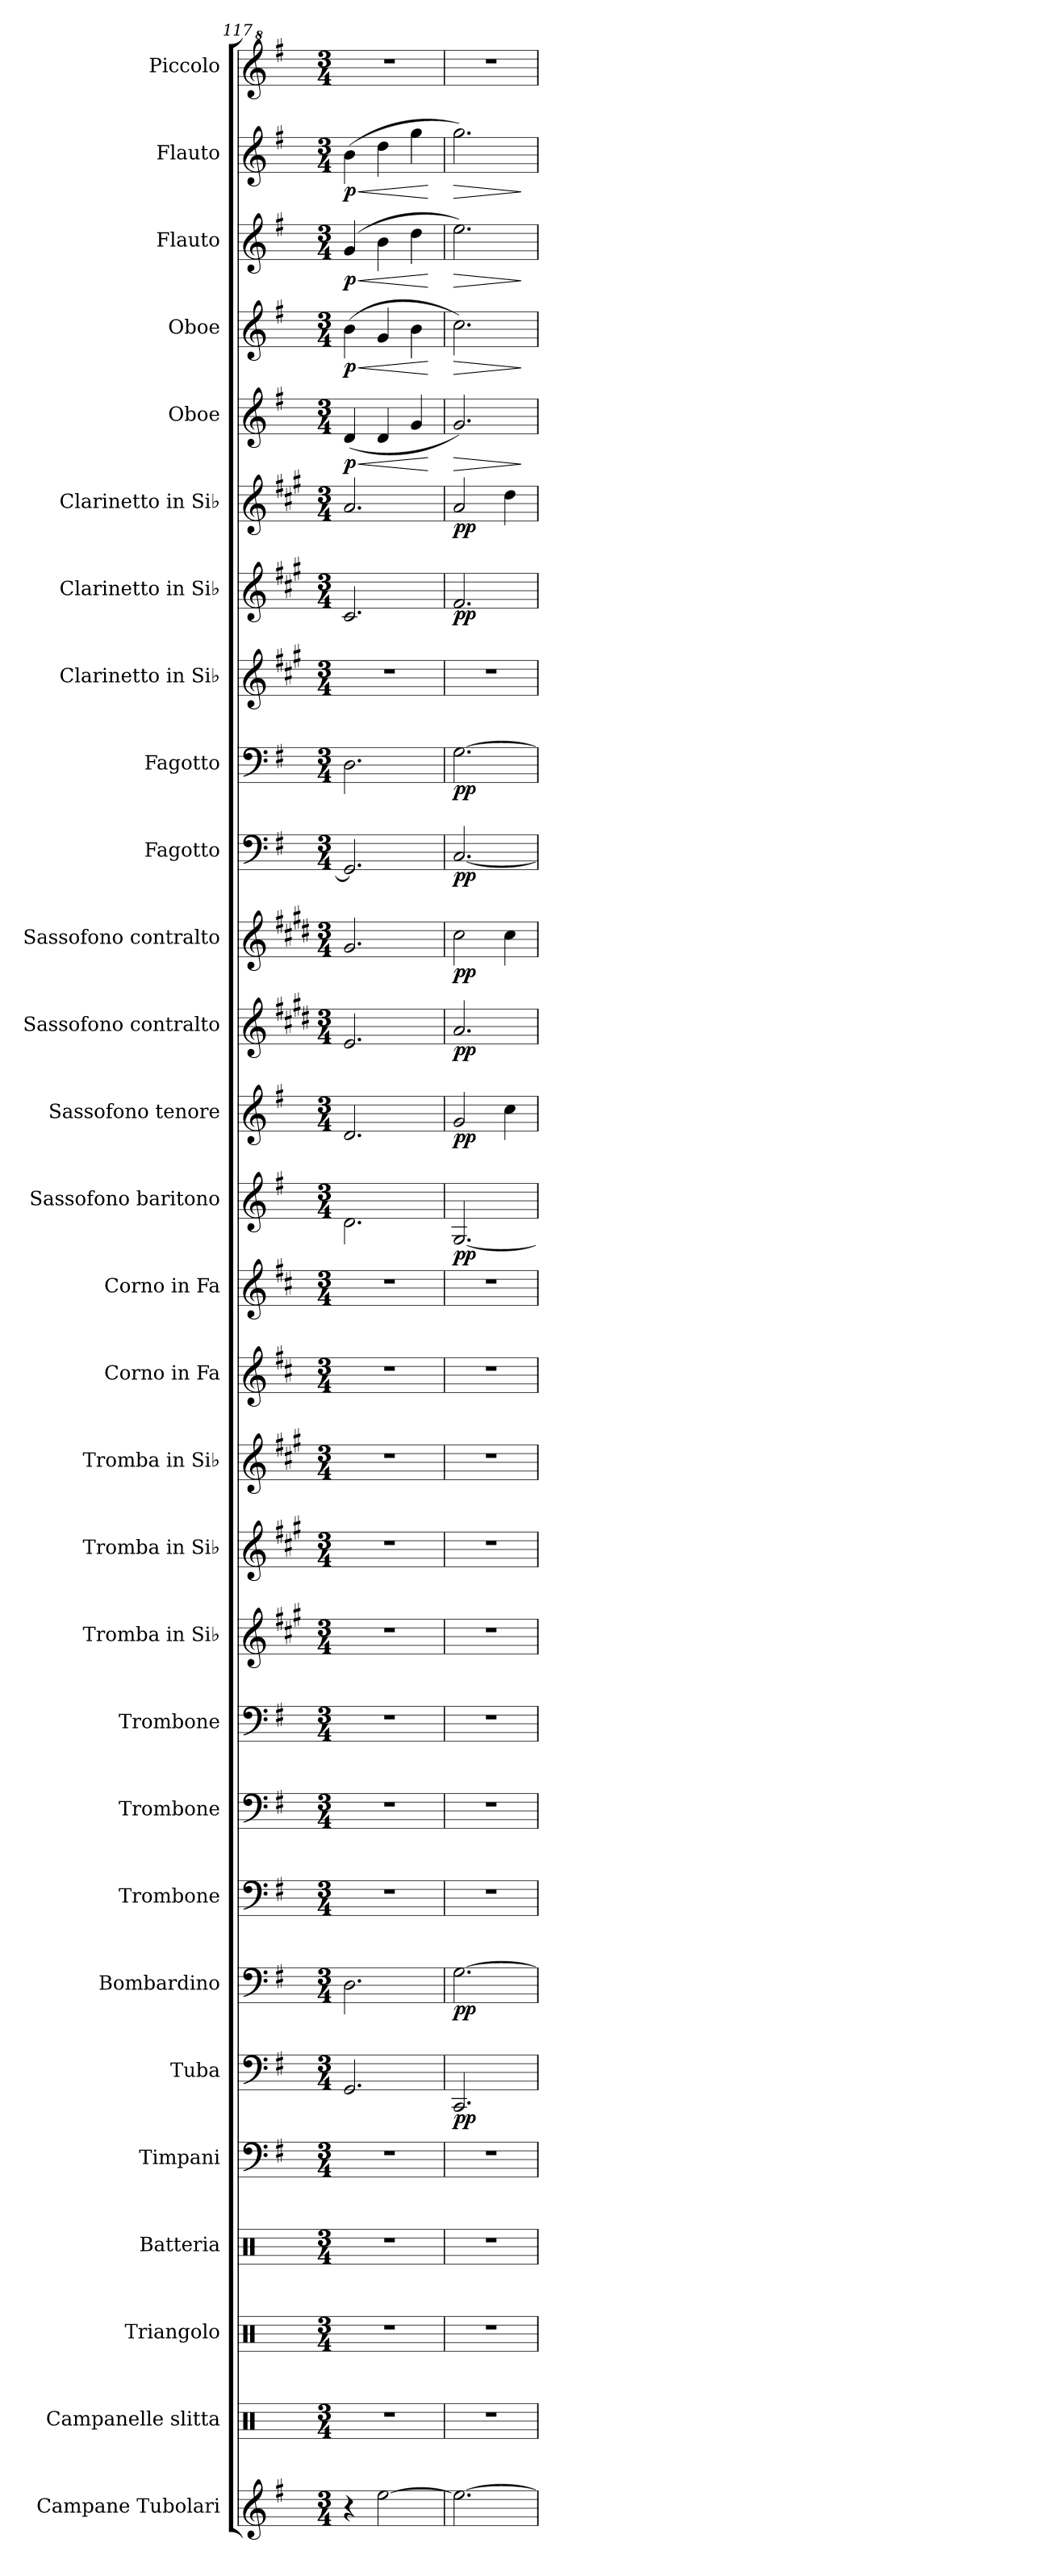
**kern	**kern	**kern	**kern	**kern	**kern	**dynam	**kern	**dynam	**kern	**kern	**kern	**kern	**kern	**kern	**kern	**kern	**kern	**dynam	**kern	**dynam	**kern	**dynam	**kern	**dynam	**kern	**dynam	**kern	**dynam	**kern	**kern	**dynam	**kern	**dynam	**kern	**dynam	**kern	**dynam	**kern	**dynam	**kern	**dynam	**kern
*part29	*part28	*part27	*part26	*part25	*part24	*part24	*part23	*part23	*part22	*part21	*part20	*part19	*part18	*part17	*part16	*part15	*part14	*part14	*part13	*part13	*part12	*part12	*part11	*part11	*part10	*part10	*part9	*part9	*part8	*part7	*part7	*part6	*part6	*part5	*part5	*part4	*part4	*part3	*part3	*part2	*part2	*part1
*staff29	*staff28	*staff27	*staff26	*staff25	*staff24	*staff24	*staff23	*staff23	*staff22	*staff21	*staff20	*staff19	*staff18	*staff17	*staff16	*staff15	*staff14	*staff14	*staff13	*staff13	*staff12	*staff12	*staff11	*staff11	*staff10	*staff10	*staff9	*staff9	*staff8	*staff7	*staff7	*staff6	*staff6	*staff5	*staff5	*staff4	*staff4	*staff3	*staff3	*staff2	*staff2	*staff1
*I"Campane Tubolari	*I"Campanelle slitta	*I"Triangolo	*I"Batteria	*I"Timpani	*I"Tuba	*	*I"Bombardino	*	*I"Trombone	*I"Trombone	*I"Trombone	*I"Tromba in Si♭	*I"Tromba in Si♭	*I"Tromba in Si♭	*I"Corno in Fa	*I"Corno in Fa	*I"Sassofono baritono	*	*I"Sassofono tenore	*	*I"Sassofono contralto	*	*I"Sassofono contralto	*	*I"Fagotto	*	*I"Fagotto	*	*I"Clarinetto in Si♭	*I"Clarinetto in Si♭	*	*I"Clarinetto in Si♭	*	*I"Oboe	*	*I"Oboe	*	*I"Flauto	*	*I"Flauto	*	*I"Piccolo
*I'Camp. tb.	*	*I'Triang.	*I'Batt.	*I'Timp.	*I'Tba.	*	*	*	*I'Tbn.	*I'Tbn.	*I'Tbn.	*I'Tr. Si♭	*I'Tr. Si♭	*I'Tr. Si♭	*I'Cor. Fa	*I'Cor. Fa	*	*	*	*	*	*	*	*	*I'Fag.	*	*I'Fag.	*	*I'Cl. Si♭	*I'Cl. Si♭	*	*I'Cl. Si♭	*	*I'Ob.	*	*I'Ob.	*	*I'Fl.	*	*I'Fl.	*	*
*clefG2	*clefX	*clefX	*clefX	*clefF4	*clefF4	*	*clefF4	*	*clefF4	*clefF4	*clefF4	*clefG2	*clefG2	*clefG2	*clefG2	*clefG2	*clefG2	*	*clefG2	*	*clefG2	*	*clefG2	*	*clefF4	*	*clefF4	*	*clefG2	*clefG2	*	*clefG2	*	*clefG2	*	*clefG2	*	*clefG2	*	*clefG2	*	*clefG^2
*	*	*	*	*	*	*	*	*	*	*	*	*ITrd1c2	*ITrd1c2	*ITrd1c2	*ITrd4c7	*ITrd4c7	*ITrd12c21	*	*ITrd8c14	*	*ITrd5c9	*	*ITrd5c9	*	*	*	*	*	*ITrd1c2	*ITrd1c2	*	*ITrd1c2	*	*	*	*	*	*	*	*	*	*ITrd-7c-12
*k[f#]	*k[]	*k[]	*k[]	*k[f#]	*k[f#]	*	*k[f#]	*	*k[f#]	*k[f#]	*k[f#]	*k[f#]	*k[f#]	*k[f#]	*k[f#]	*k[f#]	*k[f#]	*	*k[f#]	*	*k[f#]	*	*k[f#]	*	*k[f#]	*	*k[f#]	*	*k[f#]	*k[f#]	*	*k[f#]	*	*k[f#]	*	*k[f#]	*	*k[f#]	*	*k[f#]	*	*k[f#]
*M3/4	*M3/4	*M3/4	*M3/4	*M3/4	*M3/4	*	*M3/4	*	*M3/4	*M3/4	*M3/4	*M3/4	*M3/4	*M3/4	*M3/4	*M3/4	*M3/4	*	*M3/4	*	*M3/4	*	*M3/4	*	*M3/4	*	*M3/4	*	*M3/4	*M3/4	*	*M3/4	*	*M3/4	*	*M3/4	*	*M3/4	*	*M3/4	*	*M3/4
=117	=117	=117	=117	=117	=117	=117	=117	=117	=117	=117	=117	=117	=117	=117	=117	=117	=117	=117	=117	=117	=117	=117	=117	=117	=117	=117	=117	=117	=117	=117	=117	=117	=117	=117	=117	=117	=117	=117	=117	=117	=117	=117
!	!	!	!	!	!	!	!	!	!	!	!	!	!	!	!	!	!	!	!	!	!	!	!	!	!	!	!	!	!	!	!	!	!	!	!LO:HP:b	!	!LO:HP:b	!	!LO:HP:b	!	!LO:HP:b	!
!	!	!	!	!	!	!	!	!	!	!	!	!	!	!	!	!	!	!	!	!	!	!	!	!	!	!	!	!	!	!	!	!	!	!	!LO:DY:n=1:b	!	!LO:DY:n=1:b	!	!LO:DY:n=1:b	!	!LO:DY:n=1:b	!
4r	2.r	2.r	2.r	2.r	2.GG/	.	2.D\	.	2.r	2.r	2.r	2.r	2.r	2.r	2.r	2.r	2.D\	.	2.D/	.	2.G/	.	2.B/	.	2.GG/]	.	2.D\	.	2.r	2.B/	.	2.g/	.	(4d/	< p	(4b\	< p	(4g/	< p	(4b\	< p	2.r
[2ee\	.	.	.	.	.	.	.	.	.	.	.	.	.	.	.	.	.	.	.	.	.	.	.	.	.	.	.	.	.	.	.	.	.	4d/	.	4g/	.	4b\	.	4dd\	.	.
.	.	.	.	.	.	.	.	.	.	.	.	.	.	.	.	.	.	.	.	.	.	.	.	.	.	.	.	.	.	.	.	.	.	4g/	.	4b\	.	4dd\	.	4gg\	.	.
.	.	.	.	.	.	.	.	.	.	.	.	.	.	.	.	.	.	.	.	.	.	.	.	.	.	.	.	.	.	.	.	.	.	.	[	.	[	.	[	.	[	.
=118	=118	=118	=118	=118	=118	=118	=118	=118	=118	=118	=118	=118	=118	=118	=118	=118	=118	=118	=118	=118	=118	=118	=118	=118	=118	=118	=118	=118	=118	=118	=118	=118	=118	=118	=118	=118	=118	=118	=118	=118	=118	=118
!	!	!	!	!	!	!LO:DY:b	!	!LO:DY:b	!	!	!	!	!	!	!	!	!	!LO:DY:b	!	!LO:DY:b	!	!LO:DY:b	!	!LO:DY:b	!	!LO:DY:b	!	!LO:DY:b	!	!	!LO:DY:b	!	!LO:DY:b	!	!LO:HP:b	!	!LO:HP:b	!	!LO:HP:b	!	!LO:HP:b	!
2.ee\_	2.r	2.r	2.r	2.r	2.CC/	pp	[2.G\	pp	2.r	2.r	2.r	2.r	2.r	2.r	2.r	2.r	[2.GG/	pp	2G/	pp	2.c/	pp	2e\	pp	[2.C/	pp	[2.G\	pp	2.r	2.e/	pp	2g/	pp	2.g/)	>	2.cc\)	>	2.ee\)	>	2.gg\)	>	2.r
.	.	.	.	.	.	.	.	.	.	.	.	.	.	.	.	.	.	.	4c\	.	.	.	4e\	.	.	.	.	.	.	.	.	4cc\	.	.	.	.	.	.	.	.	.	.
.	.	.	.	.	.	.	.	.	.	.	.	.	.	.	.	.	.	.	.	.	.	.	.	.	.	.	.	.	.	.	.	.	.	.	]	.	]	.	]	.	]	.
=	=	=	=	=	=	=	=	=	=	=	=	=	=	=	=	=	=	=	=	=	=	=	=	=	=	=	=	=	=	=	=	=	=	=	=	=	=	=	=	=	=	=
*-	*-	*-	*-	*-	*-	*-	*-	*-	*-	*-	*-	*-	*-	*-	*-	*-	*-	*-	*-	*-	*-	*-	*-	*-	*-	*-	*-	*-	*-	*-	*-	*-	*-	*-	*-	*-	*-	*-	*-	*-	*-	*-
